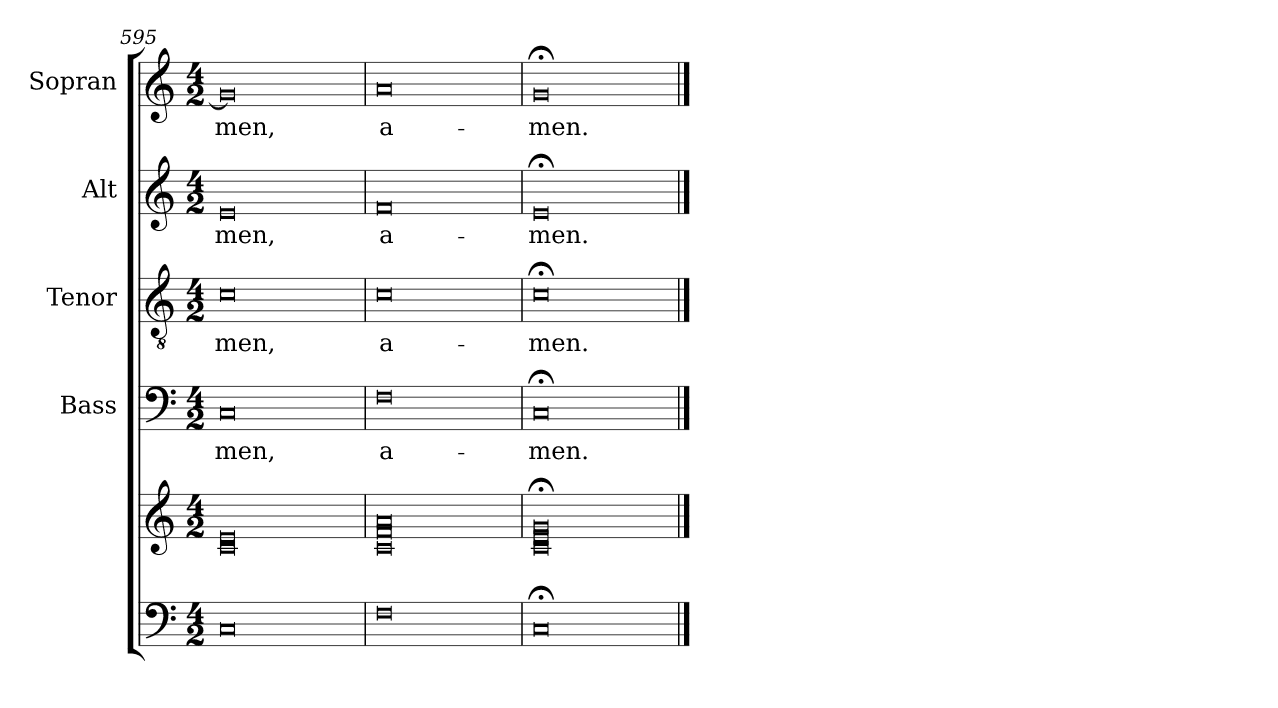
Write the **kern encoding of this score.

**kern	**kern	**kern	**text	**kern	**text	**kern	**text	**kern	**text
*part5	*part5	*part4	*part4	*part3	*part3	*part2	*part2	*part1	*part1
*staff6	*staff5	*staff4	*staff4	*staff3	*staff3	*staff2	*staff2	*staff1	*staff1
*	*	*I"Bass	*	*I"Tenor	*	*I"Alt	*	*I"Sopran	*
*	*	*I'B.	*	*I'T.	*	*I'A.	*	*I'S.	*
*clefF4	*clefG2	*clefF4	*	*clefGv2	*	*clefG2	*	*clefG2	*
*k[]	*k[]	*k[]	*	*k[]	*	*k[]	*	*k[]	*
*C:	*C:	*C:	*	*C:	*	*C:	*	*C:	*
*M4/2	*M4/2	*M4/2	*	*M4/2	*	*M4/2	*	*M4/2	*
=595	=595	=595	=595	=595	=595	=595	=595	=595	=595
!	!	!	!LO:LY:b	!	!LO:LY:b	!	!LO:LY:b	!	!LO:LY:b
0C	0c 0e	0C	-men,	0c	-men,	0e	-men,	0g]	-men,
=596	=596	=596	=596	=596	=596	=596	=596	=596	=596
!	!	!	!LO:LY:b	!	!LO:LY:b	!	!LO:LY:b	!	!LO:LY:b
0F	0c 0f 0a	0F	a-	0c	a-	0f	a-	0a	a-
=597	=597	=597	=597	=597	=597	=597	=597	=597	=597
!	!	!	!LO:LY:b	!	!LO:LY:b	!	!LO:LY:b	!	!LO:LY:b
0C;<	0c;< 0e;< 0g;<	0C;<	-men.	0c;<	-men.	0e;<	-men.	0g;<	-men.
==	==	==	==	==	==	==	==	==	==
*-	*-	*-	*-	*-	*-	*-	*-	*-	*-
